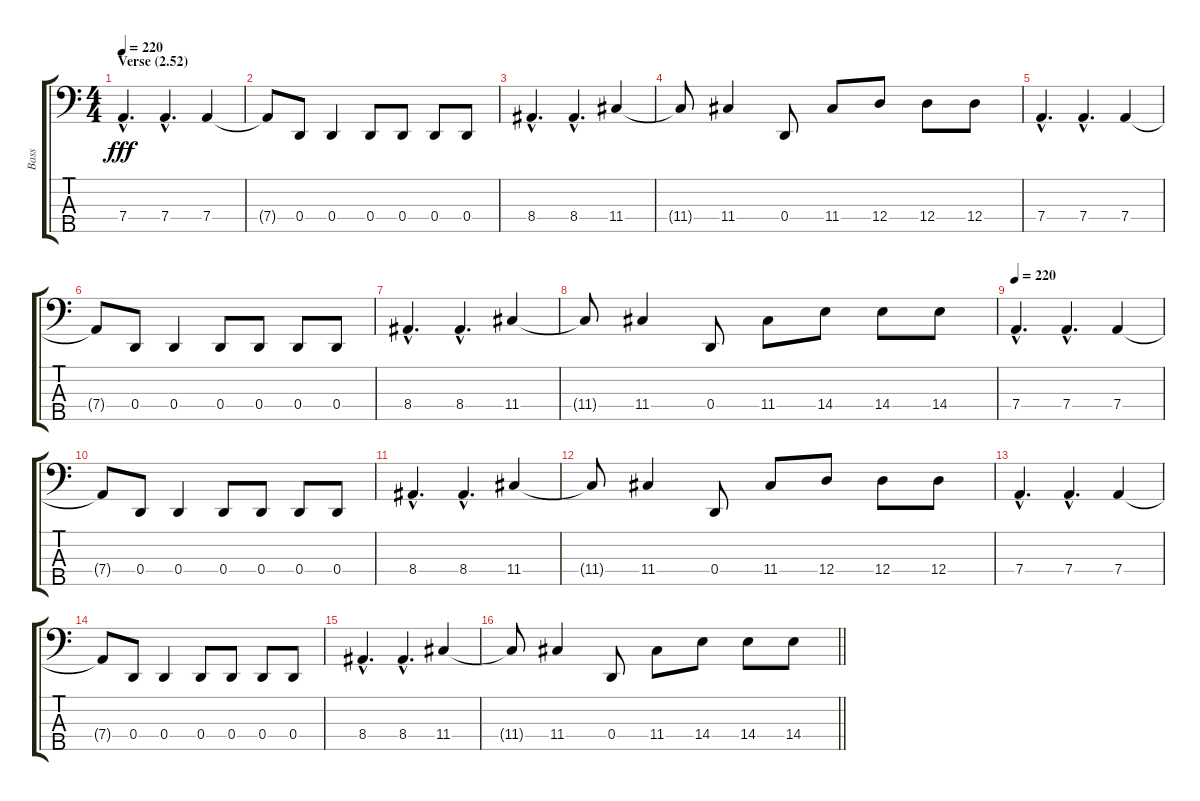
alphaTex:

\track ("Bass" "Bass") {instrument electricbassfinger}
\staff {score tabs}
\tuning (G2 D2 A1 D1 A0) {hide}
\ts (4 4)
\section ("" "Verse (2.52)")
\tempo 220
\clef f4
\ks c
7.4{hac}.4{d dy fff} 7.4{hac}.4{d} 7.4.4 |
7.4{t}.8 0.4.8 0.4.4 0.4.8 0.4.8 0.4.8 0.4.8 |
8.4{hac}.4{d} 8.4{hac}.4{d} 11.4.4 |
11.4{t}.8 11.4.4 0.4.8 11.4.8 12.4.8 12.4.8 12.4.8 |
7.4{hac}.4{d} 7.4{hac}.4{d} 7.4.4 |
7.4{t}.8 0.4.8 0.4.4 0.4.8 0.4.8 0.4.8 0.4.8 |
8.4{hac}.4{d} 8.4{hac}.4{d} 11.4.4 |
11.4{t}.8 11.4.4 0.4.8 11.4.8 14.4.8 14.4.8 14.4.8 |
\tempo 220
7.4{hac}.4{d} 7.4{hac}.4{d} 7.4.4 |
7.4{t}.8 0.4.8 0.4.4 0.4.8 0.4.8 0.4.8 0.4.8 |
8.4{hac}.4{d} 8.4{hac}.4{d} 11.4.4 |
11.4{t}.8 11.4.4 0.4.8 11.4.8 12.4.8 12.4.8 12.4.8 |
7.4{hac}.4{d} 7.4{hac}.4{d} 7.4.4 |
7.4{t}.8 0.4.8 0.4.4 0.4.8 0.4.8 0.4.8 0.4.8 |
8.4{hac}.4{d} 8.4{hac}.4{d} 11.4.4 |
\barLineRight lightlight
11.4{t}.8 11.4.4 0.4.8 11.4.8 14.4.8 14.4.8 14.4.8
